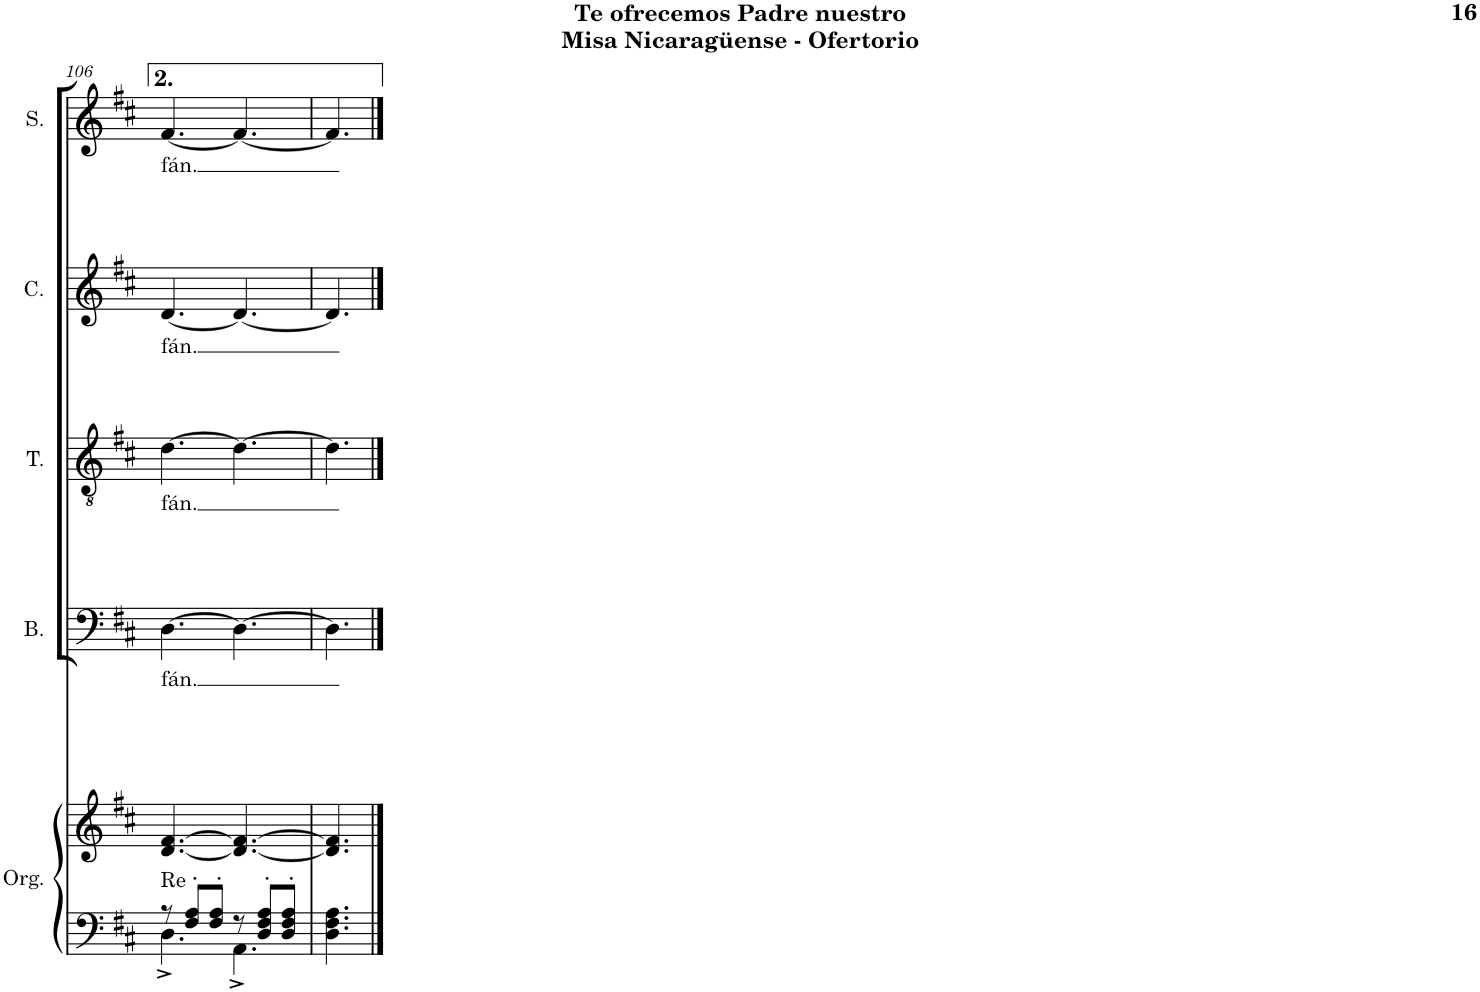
**kern	**kern	**harte	**kern	**text	**kern	**text	**kern	**text	**kern	**text
*part5	*part5	*part5	*part4	*part4	*part3	*part3	*part2	*part2	*part1	*part1
*staff6	*staff5	*	*staff4	*staff4	*staff3	*staff3	*staff2	*staff2	*staff1	*staff1
*I"Órgano	*	*	*I"Bajo	*	*I"Tenor	*	*I"Contralto	*	*I"Soprano	*
*	*	*	*I'B.	*	*I'T.	*	*I'C.	*	*I'S.	*
!!LO:PB:g=z
*clefF4	*clefG2	*	*clefF4	*	*clefGv2	*	*clefG2	*	*clefG2	*
*k[f#c#]	*k[f#c#]	*	*k[f#c#]	*	*k[f#c#]	*	*k[f#c#]	*	*k[f#c#]	*
*M6/8	*M6/8	*	*M6/8	*	*M6/8	*	*M6/8	*	*M6/8	*
=106	=106	=106	=106	=106	=106	=106	=106	=106	=106	=106
*^	*	*	*	*	*	*	*	*	*	*
!	!	!	!LO:H:kt=Re	!	!LO:LY:b	!	!LO:LY:b	!	!LO:LY:b	!	!LO:LY:b
8r	4.D^\	[4.d/ [4.f#/	N	[4.D\	-fán.	[4.d\	-fán.	[4.d/	-fán.	[4.f#/	-fán.
8F#/' 8A/'L	.	.	.	.	.	.	.	.	.	.	.
8F#/' 8A/'J	.	.	.	.	.	.	.	.	.	.	.
8r	4.AA^\	4.d/_ 4.f#/_	.	4.D\_	.	4.d\_	.	4.d/_	.	4.f#/_	.
8D/' 8F#/' 8A/'L	.	.	.	.	.	.	.	.	.	.	.
8D/' 8F#/' 8A/'J	.	.	.	.	.	.	.	.	.	.	.
*v	*v	*	*	*	*	*	*	*	*	*	*
=107	=107	=107	=107	=107	=107	=107	=107	=107	=107	=107
4.D\ 4.F#\ 4.A\	4.d/] 4.f#/]	.	4.D\]	.	4.d\]	.	4.d/]	.	4.f#/]	.
==	==	==	==	==	==	==	==	==	==	==
*-	*-	*-	*-	*-	*-	*-	*-	*-	*-	*-
